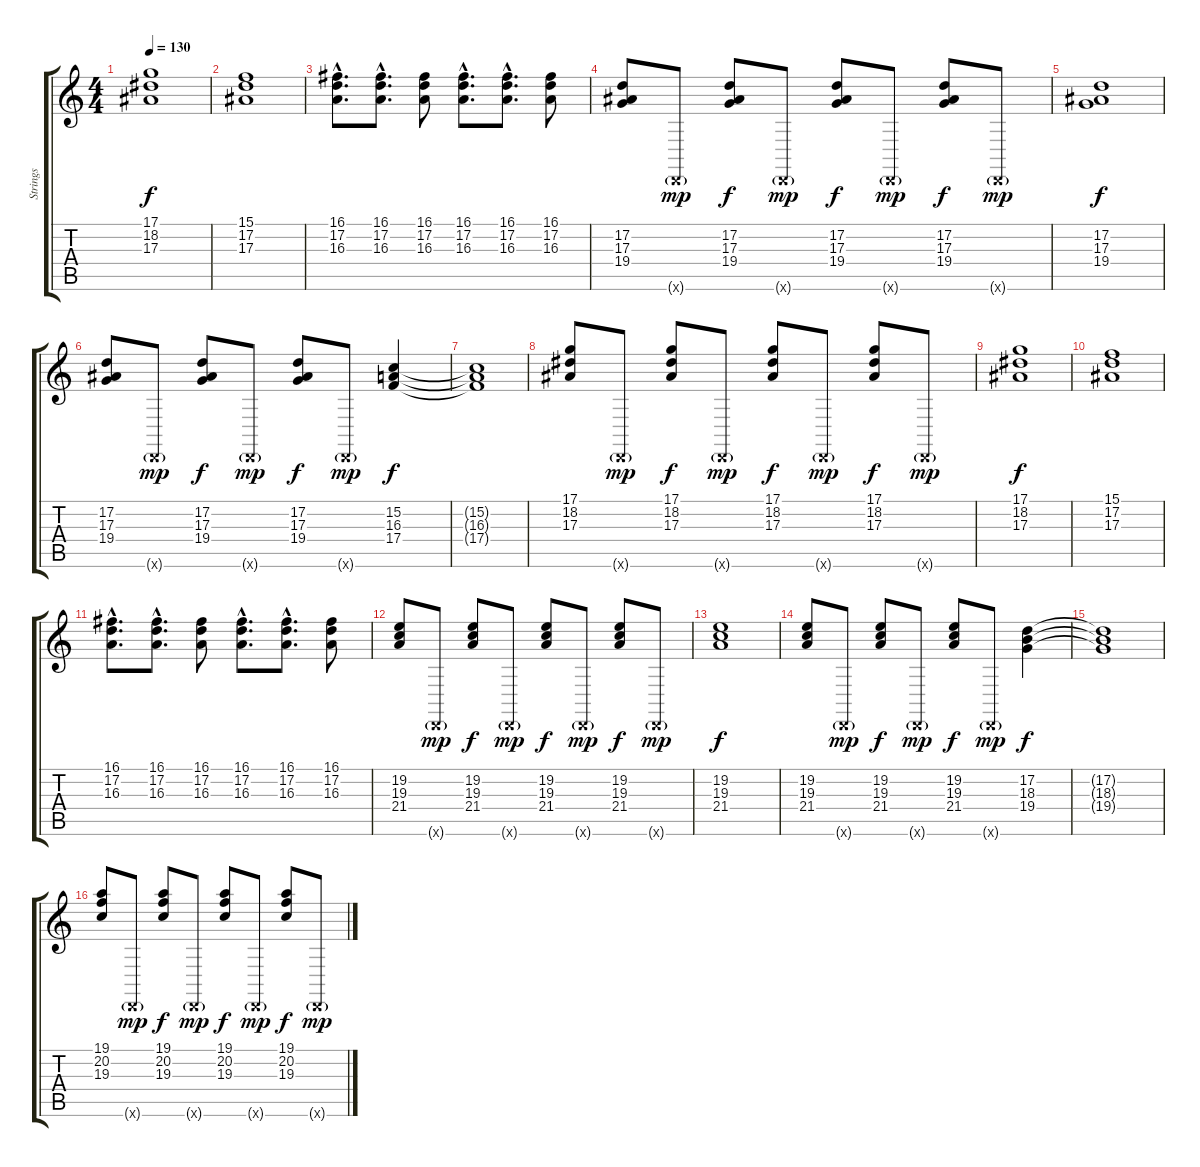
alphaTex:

\track ("Strings" "Strings") {instrument stringensemble1}
\staff {score tabs}
\tuning (D4 A3 F3 C3 G2 D2) {hide}
\ts (4 4)
\tempo 130
\clef g2
\ks c
(17.1 18.2 17.3).1{dy f} |
(15.1 17.2 17.3).1 |
(16.1{hac} 17.2{hac} 16.3{hac}).8{d} (16.1{hac} 17.2{hac} 16.3{hac}).8{d} (16.1 17.2 16.3).8 (16.1{hac} 17.2{hac} 16.3{hac}).8{d} (16.1{hac} 17.2{hac} 16.3{hac}).8{d} (16.1 17.2 16.3).8 |
(17.2 17.3 19.4).8 0.6{g x}.8{dy mp} (17.2 17.3 19.4).8{dy f} 0.6{g x}.8{dy mp} (17.2 17.3 19.4).8{dy f} 0.6{g x}.8{dy mp} (17.2 17.3 19.4).8{dy f} 0.6{g x}.8{dy mp} |
(17.2 17.3 19.4).1{dy f} |
(17.2 17.3 19.4).8 0.6{g x}.8{dy mp} (17.2 17.3 19.4).8{dy f} 0.6{g x}.8{dy mp} (17.2 17.3 19.4).8{dy f} 0.6{g x}.8{dy mp} (15.2 16.3 17.4).4{dy f} |
(15.2{t} 16.3{t} 17.4{t}).1 |
(17.1 18.2 17.3).8 0.6{g x}.8{dy mp} (17.1 18.2 17.3).8{dy f} 0.6{g x}.8{dy mp} (17.1 18.2 17.3).8{dy f} 0.6{g x}.8{dy mp} (17.1 18.2 17.3).8{dy f} 0.6{g x}.8{dy mp} |
(17.1 18.2 17.3).1{dy f} |
(15.1 17.2 17.3).1 |
(16.1{hac} 17.2{hac} 16.3{hac}).8{d} (16.1{hac} 17.2{hac} 16.3{hac}).8{d} (16.1 17.2 16.3).8 (16.1{hac} 17.2{hac} 16.3{hac}).8{d} (16.1{hac} 17.2{hac} 16.3{hac}).8{d} (16.1 17.2 16.3).8 |
(19.2 19.3 21.4).8 0.6{g x}.8{dy mp} (19.2 19.3 21.4).8{dy f} 0.6{g x}.8{dy mp} (19.2 19.3 21.4).8{dy f} 0.6{g x}.8{dy mp} (19.2 19.3 21.4).8{dy f} 0.6{g x}.8{dy mp} |
(19.2 19.3 21.4).1{dy f} |
(19.2 19.3 21.4).8 0.6{g x}.8{dy mp} (19.2 19.3 21.4).8{dy f} 0.6{g x}.8{dy mp} (19.2 19.3 21.4).8{dy f} 0.6{g x}.8{dy mp} (17.2 18.3 19.4).4{dy f} |
(17.2{t} 18.3{t} 19.4{t}).1 |
(19.1 20.2 19.3).8 0.6{g x}.8{dy mp} (19.1 20.2 19.3).8{dy f} 0.6{g x}.8{dy mp} (19.1 20.2 19.3).8{dy f} 0.6{g x}.8{dy mp} (19.1 20.2 19.3).8{dy f} 0.6{g x}.8{dy mp}
